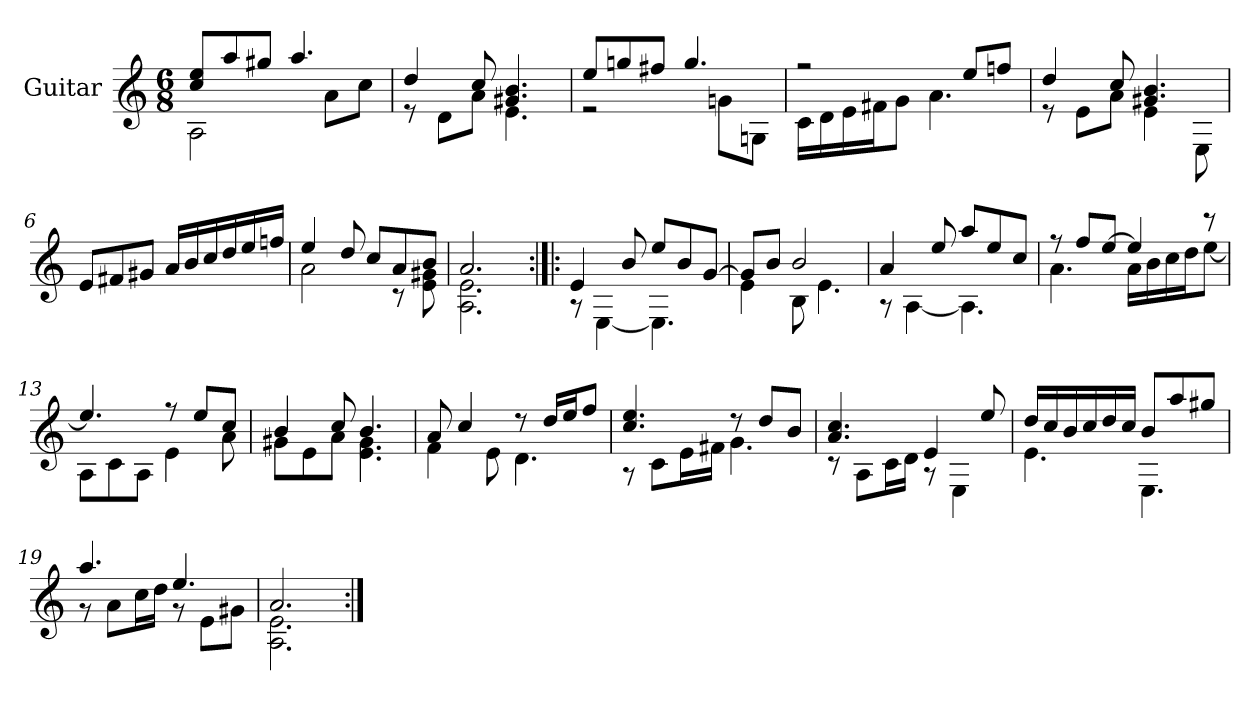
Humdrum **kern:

**kern
*part1
*staff1
*I"Guitar
*I'Gtr.
!!LO:PB:g=z
*clefG2
*ITrd7c12
*k[]
*a:
*M6/8
*MM66
=1
*^
8ci/ 8eiL	2AAi\
8ai/	.
8g#Xi/J	.
4.ai/	.
.	8Ai\L
.	8ci\J
=2	=2
4di/	8r
.	8Di\L
8ci/	8Ai\J
4.G#Xi/ 4.Bi	4.Ei\
=3	=3
8ei/L	2r
8gni/	.
8f#Xi/J	.
4.gi/	.
.	8Gni\L
.	8GGni\J
=4	=4
2r	16Ci\LL
.	16Di\
.	16Ei\
.	16F#Xi\J
.	8Gi\J
.	4.Ai\
8ei/L	.
8fni/J	.
=5	=5
4di/	8r
.	8Ei\L
8ci/	8Ai\J
4.G#Xi/ 4.Bi	4Ei\
.	8EEi\
*v	*v
!!LO:LB:g=z
=6
8Ei/L
8F#Xi/
8G#Xi/J
16Ai/LL
16Bi/
16ci/
16di/
16ei/
16fni/JJ
=7
*^
4ei/	2Ai\
8di/	.
8ci/L	.
8Ai/	8r
8Bi/J	8Ei\ 8G#Xi
=8	=8
2.Ai/	2.AAi\ 2.Ei
=9:|!|:	=9:|!|:
4Ei/	8r
.	[<4EEi\
8Bi/	.
8ei/L	4.EEi\]
8Bi/	.
[>8Gi/J	.
=10	=10
8Gi/L]	4Ei\
8Bi/J	.
2Bi/	8BBi\
.	4.Ei\
!!LO:LB:g=z	!!
=11	=11
4Ai/	8r
.	[<4AAi\
8ei/	.
8ai/L	4.AAi\]
8ei/	.
8ci/J	.
=12	=12
8r	4.Ai\
8fi/L	.
[>8ei/J	.
4ei/]	16Ai\LL
.	16Bi\
.	16ci\
.	16di\J
8r	[<8ei\J
=13	=13
4.ei/]	8AAi\L
.	8Ci\
.	8AAi\J
8r	4Ei\
8ei/L	.
8ci/J	8Ai\
=14	=14
4Bi/	8G#Xi\L
.	8Ei\
8ci/	8Ai\J
4.Bi/	4.Ei\ 4.G#i
=15	=15
8Ai/	4Fi\
4ci/	.
.	8Ei\
8r	4.Di\
16di/LL	.
16ei/J	.
8fi/J	.
!!LO:LB:g=z	!!
=16	=16
4.ci/ 4.ei	8r
.	8Ci\L
.	16Ei\L
.	16F#Xi\JJ
8r	4.Gi\
8di/L	.
8Bi/J	.
=17	=17
4.Ai/ 4.ci	8r
.	8AAi\L
.	16Ci\L
.	16Di\JJ
4Ei/	8r
.	4EEi\
8ei/	.
=18	=18
16di/LL	4.Ei\
16ci/	.
16Bi/	.
16ci/	.
16di/	.
16ci/JJ	.
8Bi/L	4.EEi\
8ai/	.
8g#Xi/J	.
=19	=19
4.ai/	8r
.	8Ai\L
.	16ci\L
.	16di\JJ
4.ei/	8r
.	8Ei\L
.	8G#Xi\J
=20	=20
2.Ai/	2.AAi\ 2.Ei
*v	*v
=:|!
*-
